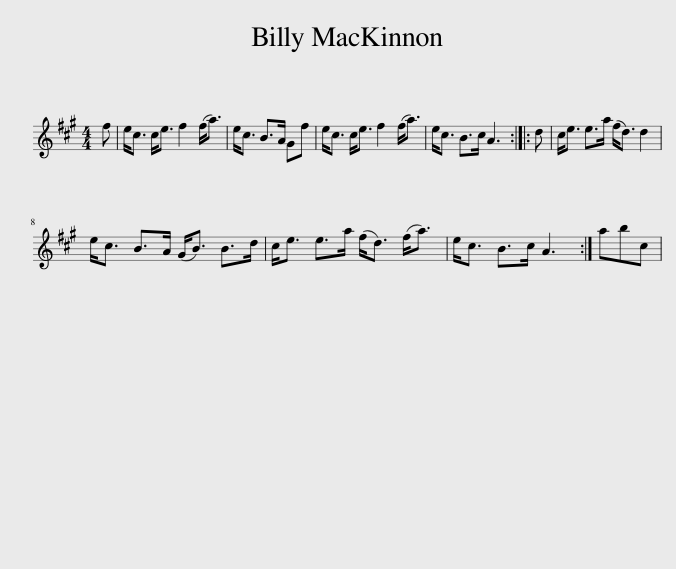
X:1
L:1/8
M:4/4
I:linebreak $
K:A
V:1 treble
V:1
 f | e<c c<e f2 (f<a) | e<c B>A Gf | e<c c<e f2 (f<a) | e<c B>c A3 :: %5
 d | c<e e>a (f<d) d2 |$ e<c B>A (G<B) B>d | c<e e>a (f<d) (f<a) | e<c B>c A3 :| %10
 abc | %11
